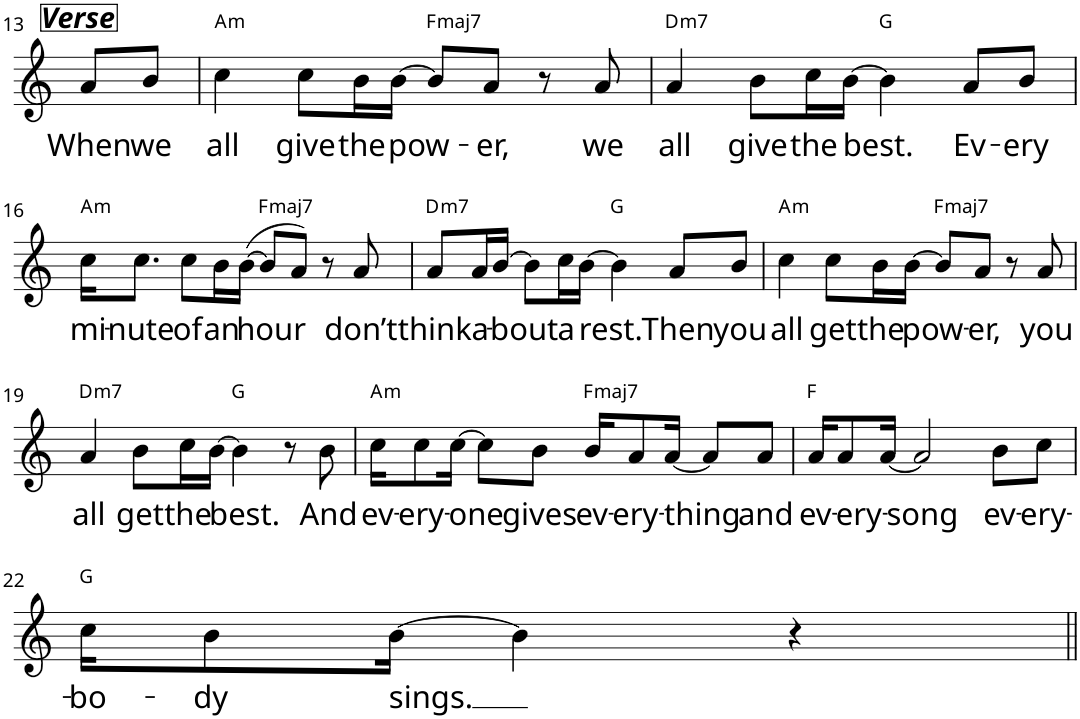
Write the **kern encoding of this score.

**kern	**text	**harte
*part1	*part1	*part1
*staff1	*staff1	*
*I"Voice	*	*
*I'Vo.	*	*
!!LO:PB:g=z
*clefG2	*	*
*k[]	*	*
*M4/4	*	*
=13	=13	=13
!LO:TX:a:Bi:t=Verse	!	!
!	!LO:LY:b	!
8a/L	When	.
!	!LO:LY:b	!
8b/J	we	.
=14	=14	=14
!	!LO:LY:b	!LO:H:kt=m
4cc\	all	A:min
!	!LO:LY:b	!
8cc\L	give	.
!	!LO:LY:b	!
16b\L	the	.
!	!LO:LY:b	!
[16b\JJ	pow-	.
!	!	!LO:H:kt=maj7
8b/L]	.	F:maj7
!	!LO:LY:b	!
8a/J	-er,	.
8r	.	.
!	!LO:LY:b	!
8a/	we	.
=15	=15	=15
!	!LO:LY:b	!LO:H:kt=m7
4a/	all	D:min7
!	!LO:LY:b	!
8b\L	give	.
!	!LO:LY:b	!
16cc\L	the	.
!	!LO:LY:b	!
[16b\JJ	best.	.
4b\]	.	G:maj
!	!LO:LY:b	!
8a/L	Ev-	.
!	!LO:LY:b	!
8b/J	-ery	.
!!LO:LB:g=z
=16	=16	=16
!	!LO:LY:b	!LO:H:kt=m
16cc\KL	mi-	A:min
!	!LO:LY:b	!
8.cc\J	-nute	.
!	!LO:LY:b	!
8cc\L	of	.
!	!LO:LY:b	!
16b\L	an	.
!	!LO:LY:b	!
([16b\JJ	hour	.
!	!	!LO:H:kt=maj7
8b/L]	.	F:maj7
8a/J)	.	.
8r	.	.
!	!LO:LY:b	!
8a/	don’t	.
=17	=17	=17
!	!LO:LY:b	!LO:H:kt=m7
8a/L	think	D:min7
!	!LO:LY:b	!
16a/L	a-	.
!	!LO:LY:b	!
[16b/JJ	-bout	.
8b\L]	.	.
!	!LO:LY:b	!
16cc\L	a	.
!	!LO:LY:b	!
[16b\JJ	rest.	.
4b\]	.	G:maj
!	!LO:LY:b	!
8a/L	Then	.
!	!LO:LY:b	!
8b/J	you	.
=18	=18	=18
!	!LO:LY:b	!LO:H:kt=m
4cc\	all	A:min
!	!LO:LY:b	!
8cc\L	get	.
!	!LO:LY:b	!
16b\L	the	.
!	!LO:LY:b	!
[16b\JJ	pow-	.
!	!	!LO:H:kt=maj7
8b/L]	.	F:maj7
!	!LO:LY:b	!
8a/J	-er,	.
8r	.	.
!	!LO:LY:b	!
8a/	you	.
!!LO:LB:g=z
=19	=19	=19
!	!LO:LY:b	!LO:H:kt=m7
4a/	all	D:min7
!	!LO:LY:b	!
8b\L	get	.
!	!LO:LY:b	!
16cc\L	the	.
!	!LO:LY:b	!
[16b\JJ	best.	.
4b\]	.	G:maj
8r	.	.
!	!LO:LY:b	!
8b\	And	.
=20	=20	=20
!	!LO:LY:b	!LO:H:kt=m
16cc\KL	ev-	A:min
!	!LO:LY:b	!
8cc\	-ery-	.
!	!LO:LY:b	!
[16cc\Jk	-one	.
8cc\L]	.	.
!	!LO:LY:b	!
8b\J	gives	.
!	!LO:LY:b	!LO:H:kt=maj7
16b/KL	ev-	F:maj7
!	!LO:LY:b	!
8a/	-ery-	.
!	!LO:LY:b	!
[16a/Jk	-thing	.
8a/L]	.	.
!	!LO:LY:b	!
8a/J	and	.
=21	=21	=21
!	!LO:LY:b	!
16a/KL	ev-	F:maj
!	!LO:LY:b	!
8a/	-ery-	.
[16a/Jk	.	.
!	!LO:LY:b	!
2a/]	-song	.
!	!LO:LY:b	!
8b\L	ev-	.
!	!LO:LY:b	!
8cc\J	-ery-	.
!!LO:LB:g=z
=22	=22	=22
!	!LO:LY:b	!
16cc\KL	-bo-	G:maj
!	!LO:LY:b	!
8b\	-dy	.
!	!LO:LY:b	!
[16b\Jk	sings.	.
4b\]	.	.
4r	.	.
=||	=||	=||
*-	*-	*-
